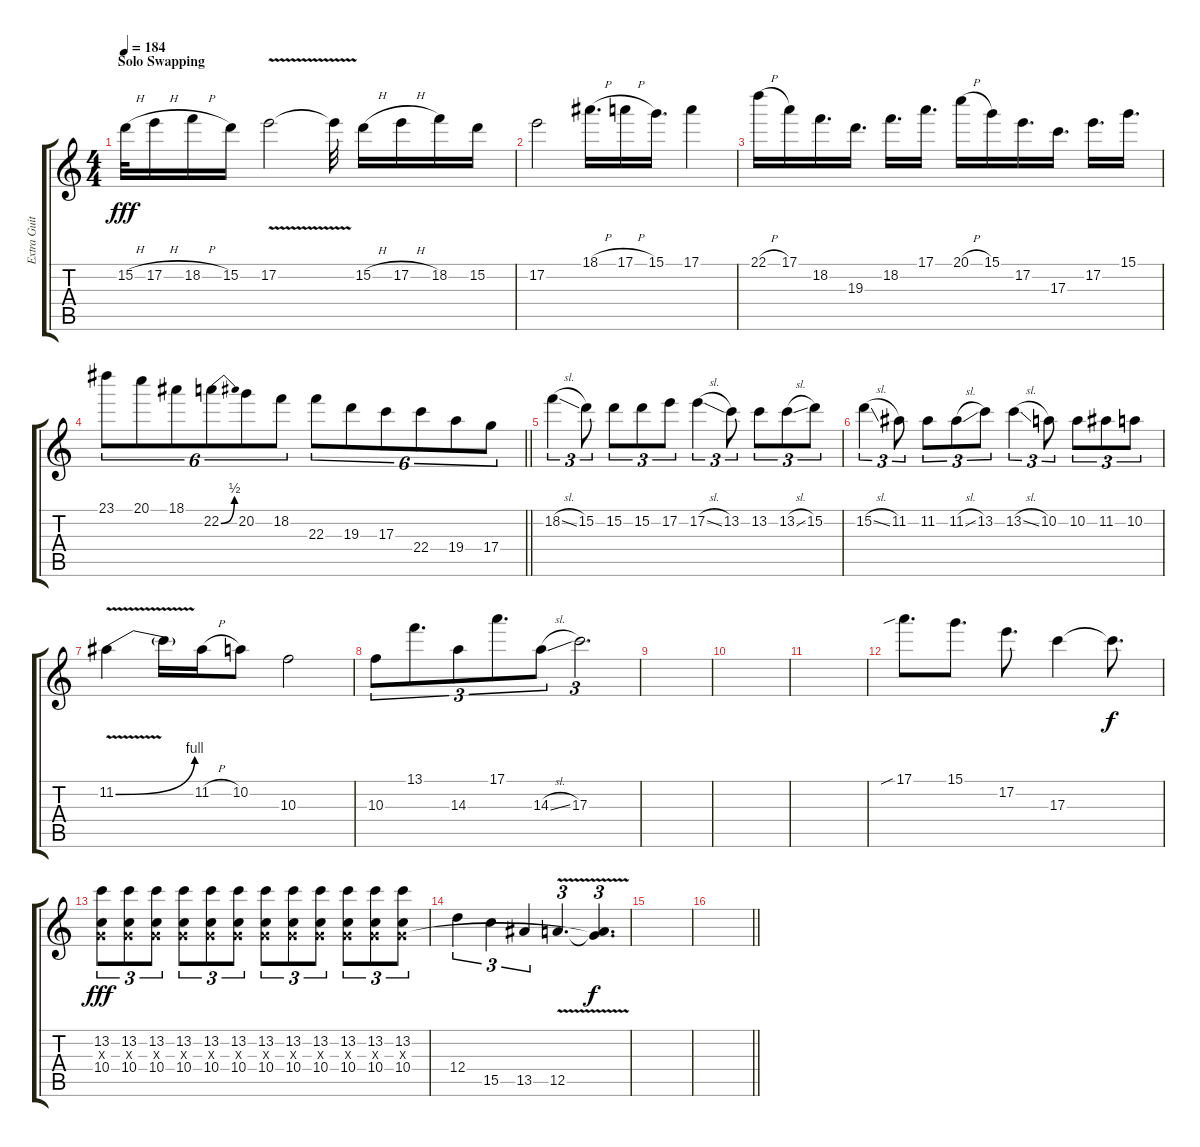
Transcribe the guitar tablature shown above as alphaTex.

\track ("Extra Guitar" "Extra Guit") {instrument distortionguitar}
\staff {score tabs}
\tuning (E4 B3 G3 D3 A2 D2) {hide}
\ts (4 4)
\section ("" "Solo Swapping")
\tempo 184
\clef g2
\ks c
15.2{h}.32{dy fff volume 13 balance 16} 17.2{h}.16 18.2{h}.16 15.2.16 17.2{v}.2 17.2{t}.32 15.2{h}.16 17.2{h}.16 18.2.16 15.2.16 |
17.2.2 18.1{h}.16{d} 17.1{h}.16 15.1.16{d} 17.1.4 |
22.1{h}.16 17.1.16 18.2.16{d} 19.3.16{d} 18.2.16{d} 17.1.16{d} 20.1{h}.16 15.1.16 17.2.16{d} 17.3.16{d} 17.2.16{d} 15.1.16{d} |
\barLineRight lightlight
23.1.8{tu (6 4)} 20.1.8{tu (6 4)} 18.1.8{tu (6 4)} 22.2{be (bend 0 0 60 2)}.8{tu (6 4)} 20.2.8{tu (6 4)} 18.2.8{tu (6 4)} 22.3.8{tu (6 4)} 19.3.8{tu (6 4)} 17.3.8{tu (6 4)} 22.4.8{tu (6 4)} 19.4.8{tu (6 4)} 17.4.8{tu (6 4)} |
\section ("" "")
18.2{sl}.4{tu (3 2) balance 16} 15.2.8{tu (3 2)} 15.2.8{tu (3 2)} 15.2.8{tu (3 2)} 17.2.8{tu (3 2)} 17.2{sl}.4{tu (3 2)} 13.2.8{tu (3 2)} 13.2.8{tu (3 2)} 13.2{sl}.8{tu (3 2)} 15.2.8{tu (3 2)} |
15.2{sl}.4{tu (3 2)} 11.2.8{tu (3 2)} 11.2.8{tu (3 2)} 11.2{sl}.8{tu (3 2)} 13.2.8{tu (3 2)} 13.2{sl}.4{tu (3 2)} 10.2.8{tu (3 2)} 10.2.8{tu (3 2)} 11.2.8{tu (3 2)} 10.2.8{tu (3 2)} |
11.2{be (bend 0 0 60 4) v}.4 11.2{t}.16 11.2{h}.16 10.2.8 10.3.2 |
10.3.8{tu (3 2)} 13.1.8{d tu (3 2)} 14.3.8{tu (3 2)} 17.1.8{d tu (3 2)} 14.3{sl}.8{tu (3 2)} 17.3.2{d tu (3 2)} |
|
|
|
17.1{sib}.8{d volume 16 balance 8} 15.1.8{d} 17.2.8{d} 17.3.4 17.3{t}.8{d dy f} |
(13.2 0.3{x} 10.4).8{tu (3 2) dy fff volume 13 balance 16} (13.2 0.3{x} 10.4).8{tu (3 2)} (13.2 0.3{x} 10.4).8{tu (3 2)} (13.2 0.3{x} 10.4).8{tu (3 2)} (13.2 0.3{x} 10.4).8{tu (3 2)} (13.2 0.3{x} 10.4).8{tu (3 2)} (13.2 0.3{x} 10.4).8{tu (3 2)} (13.2 0.3{x} 10.4).8{tu (3 2)} (13.2 0.3{x} 10.4).8{tu (3 2)} (13.2 0.3{x} 10.4).8{tu (3 2)} (13.2 0.3{x} 10.4).8{tu (3 2)} (13.2 0.3{x} 10.4).8{tu (3 2)} |
12.4.4{tu (3 2)} 15.5.4{tu (3 2)} 13.5.4{tu (3 2)} 12.5{v}.4{d tu (3 2)} (0.3{t} 12.5{t}).4{d tu (3 2) dy f} |
|
\barLineRight lightlight
